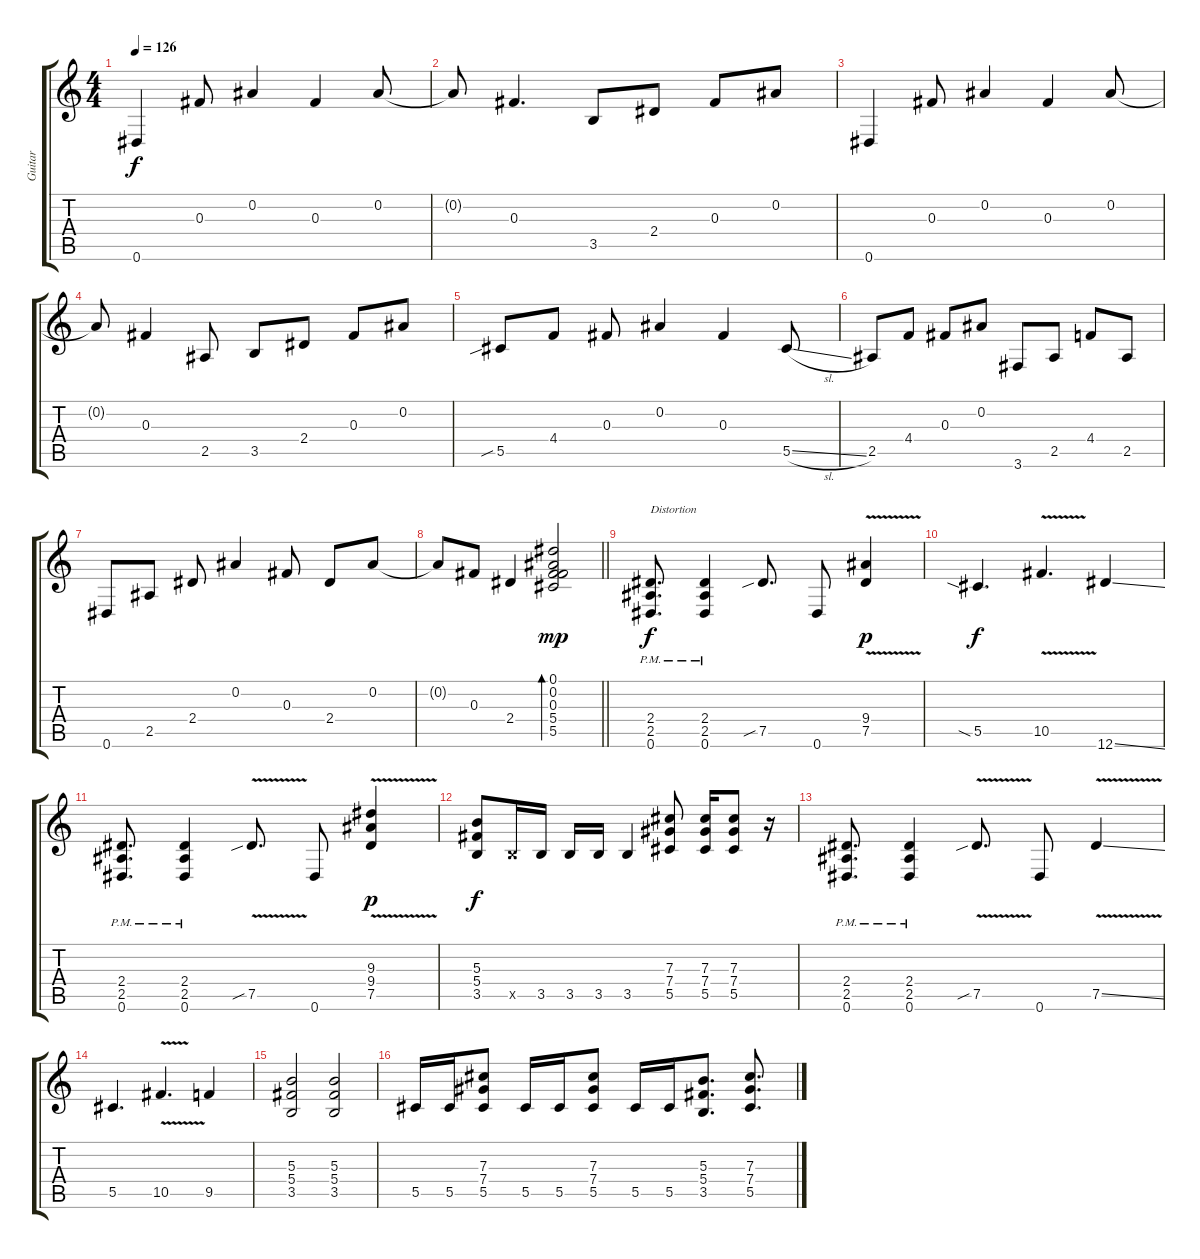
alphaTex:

\track ("Guitar" "Guitar") {instrument electricguitarjazz}
\staff {score tabs}
\tuning (Eb4 Bb3 Gb3 Db3 Ab2 Eb2) {hide}
\ts (4 4)
\tempo 126
\clef g2
\ks c
0.6.4{dy f} 0.3.8 0.2.4 0.3.4 0.2.8 |
0.2{t}.8 0.3.4{d} 3.5.8 2.4.8 0.3.8 0.2.8 |
0.6.4 0.3.8 0.2.4 0.3.4 0.2.8 |
0.2{t}.8 0.3.4 2.5.8 3.5.8 2.4.8 0.3.8 0.2.8 |
5.5{sib}.8 4.4.8 0.3.8 0.2.4 0.3.4 5.5{sl}.8 |
2.5.8 4.4.8 0.3.8 0.2.8 3.6.8 2.5.8 4.4.8 2.5.8 |
0.6.8 2.5.8 2.4.8 0.2.4 0.3.8 2.4.8 0.2.8 |
\barLineRight lightlight
0.2{t}.8 0.3.8 2.4.4 (0.1 0.2 0.3 5.4 5.5).2{bd 120 dy mp} |
(2.4{pm} 2.5{pm} 0.6{pm}).8{d txt "Distortion" dy f instrument distortionguitar} (2.4{pm} 2.5{pm} 0.6{pm}).4 7.5{sib}.8{d} 0.6.8 (9.4 7.5{v}).4{dy p} |
5.5{sia}.4{d dy f} 10.5{v}.4{d} 12.6{ss}.4 |
(2.4{pm} 2.5{pm} 0.6{pm}).8{d} (2.4{pm} 2.5{pm} 0.6{pm}).4 7.5{v sib}.8{d} 0.6.8 (9.3 9.4 7.5{v}).4{dy p} |
(5.3 5.4 3.5).8{dy f} 3.5{x}.16 3.5.16 3.5.16 3.5.16 3.5.4 (7.3 7.4 5.5).8 (7.3 7.4 5.5).16 (7.3 7.4 5.5).8 r.16 |
(2.4{pm} 2.5{pm} 0.6{pm}).8{d} (2.4{pm} 2.5{pm} 0.6{pm}).4 7.5{v sib}.8{d} 0.6.8 7.5{v ss}.4 |
5.5.4{d} 10.5{v}.4{d} 9.5.4 |
(5.3 5.4 3.5).2 (5.3 5.4 3.5).2 |
5.5.16 5.5.16 (7.3 7.4 5.5).8 5.5.16 5.5.16 (7.3 7.4 5.5).8 5.5.16 5.5.16 (5.3 5.4 3.5).8{d} (7.3 7.4 5.5).8{d}
